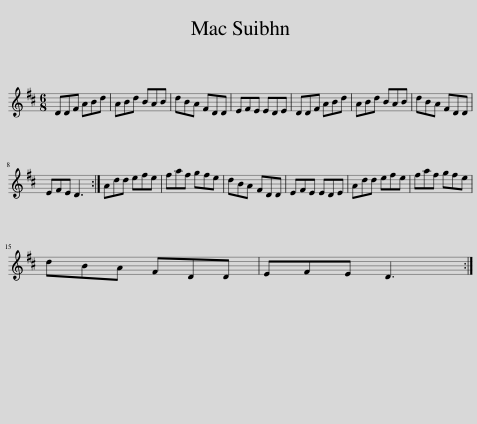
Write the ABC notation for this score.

X:1
L:1/8
M:6/8
I:linebreak $
K:D
V:1 treble
V:1
 DDF ABd | ABd BAB | dBA FDD | EFE EDE | DDF ABd | %5
 ABd BAB | dBA FDD |$ EFE D3 :| Add efe | faf gfe | %10
 dBA FDD | EFE EDE | Add efe | faf gfe |$ dBA FDD | %15
 EFE D3 :| %16
